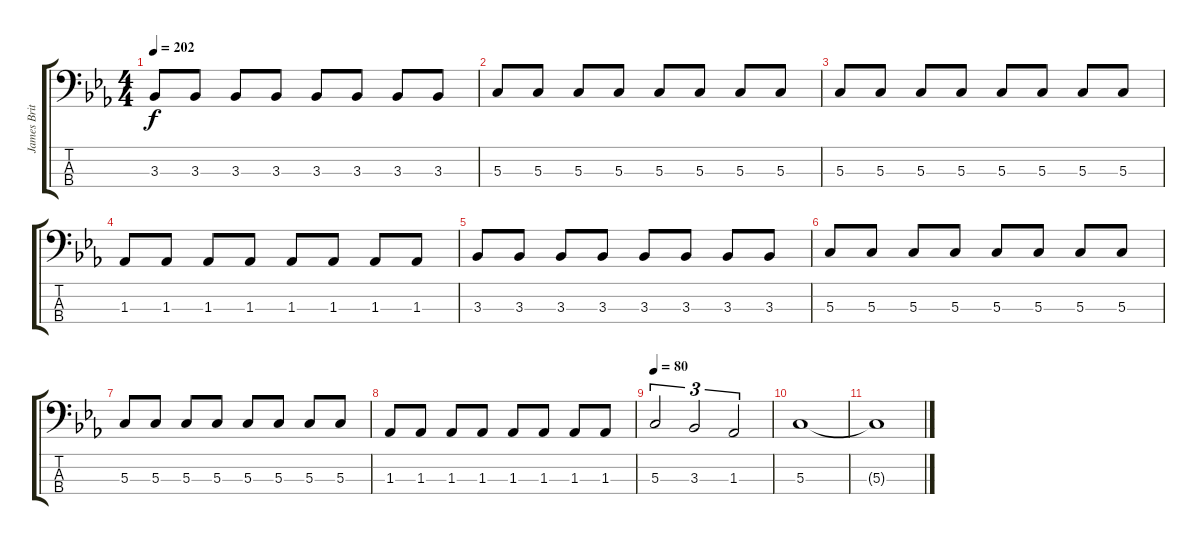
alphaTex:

\track ("James Britton" "James Brit") {instrument electricbasspick}
\staff {score tabs}
\tuning (F2 C2 G1 C1) {hide}
\ts (4 4)
\tempo 202
\clef f4
\ks eb
3.3.8{dy f} 3.3.8 3.3.8 3.3.8 3.3.8 3.3.8 3.3.8 3.3.8 |
5.3.8 5.3.8 5.3.8 5.3.8 5.3.8 5.3.8 5.3.8 5.3.8 |
5.3.8 5.3.8 5.3.8 5.3.8 5.3.8 5.3.8 5.3.8 5.3.8 |
1.3.8 1.3.8 1.3.8 1.3.8 1.3.8 1.3.8 1.3.8 1.3.8 |
3.3.8 3.3.8 3.3.8 3.3.8 3.3.8 3.3.8 3.3.8 3.3.8 |
5.3.8 5.3.8 5.3.8 5.3.8 5.3.8 5.3.8 5.3.8 5.3.8 |
5.3.8 5.3.8 5.3.8 5.3.8 5.3.8 5.3.8 5.3.8 5.3.8 |
1.3.8 1.3.8 1.3.8 1.3.8 1.3.8 1.3.8 1.3.8 1.3.8 |
\tempo 80
5.3.2{tu (3 2)} 3.3.2{tu (3 2)} 1.3.2{tu (3 2)} |
5.3.1 |
5.3{t}.1
